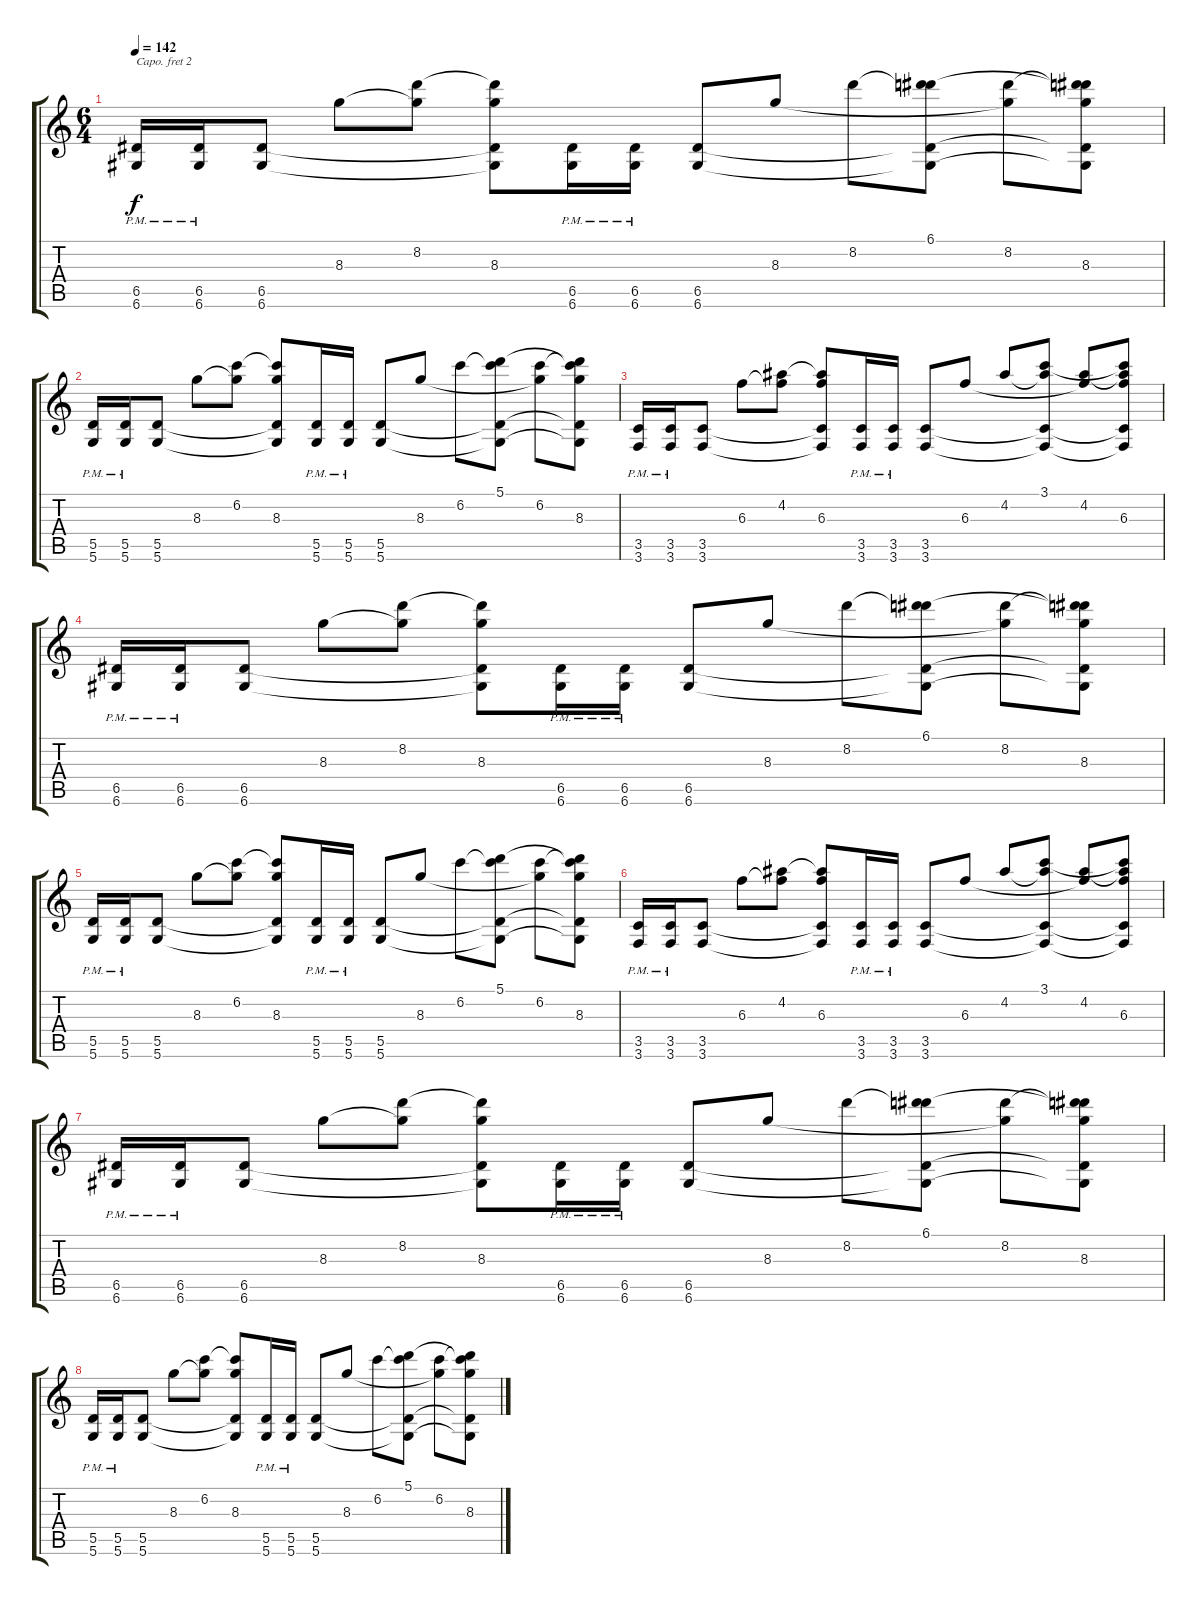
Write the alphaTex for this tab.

\track "" {instrument overdrivenguitar}
\staff {score tabs}
\capo 2
\tuning (G4 E4 A3 D3 G2 C2) {hide}
\ts (6 4)
\tempo 142
\clef g2
\ks c
(6.5{pm} 6.6{pm}).16{dy f} (6.5{pm} 6.6{pm}).16 (6.5 6.6).8 8.3.8 (8.2 8.3{t}).8 (8.2{t} 8.3 6.5{t} 6.6{t}).8 (6.5{pm} 6.6{pm}).16 (6.5{pm} 6.6{pm}).16 (6.5 6.6).8 8.3.8 8.2.8 (6.1 8.2{t} 6.5{t} 6.6{t}).8 (8.2 8.3{t}).8 (6.1{t} 8.2{t} 8.3 6.5{t} 6.6{t}).8 |
(5.5{pm} 5.6{pm}).16 (5.5{pm} 5.6{pm}).16 (5.5 5.6).8 8.3.8 (6.2 8.3{t}).8 (6.2{t} 8.3 5.5{t} 5.6{t}).8 (5.5{pm} 5.6{pm}).16 (5.5{pm} 5.6{pm}).16 (5.5 5.6).8 8.3.8 6.2.8 (5.1 6.2{t} 5.5{t} 5.6{t}).8 (6.2 8.3{t}).8 (5.1{t} 6.2{t} 8.3 5.5{t} 5.6{t}).8 |
(3.5{pm} 3.6{pm}).16 (3.5{pm} 3.6{pm}).16 (3.5 3.6).8 6.3.8 (4.2 6.3{t}).8 (4.2{t} 6.3 3.5{t} 3.6{t}).8 (3.5{pm} 3.6{pm}).16 (3.5{pm} 3.6{pm}).16 (3.5 3.6).8 6.3.8 4.2.8 (3.1 4.2{t} 3.5{t} 3.6{t}).8 (4.2 6.3{t}).8 (3.1{t} 4.2{t} 6.3 3.5{t} 3.6{t}).8 |
(6.5{pm} 6.6{pm}).16 (6.5{pm} 6.6{pm}).16 (6.5 6.6).8 8.3.8 (8.2 8.3{t}).8 (8.2{t} 8.3 6.5{t} 6.6{t}).8 (6.5{pm} 6.6{pm}).16 (6.5{pm} 6.6{pm}).16 (6.5 6.6).8 8.3.8 8.2.8 (6.1 8.2{t} 6.5{t} 6.6{t}).8 (8.2 8.3{t}).8 (6.1{t} 8.2{t} 8.3 6.5{t} 6.6{t}).8 |
(5.5{pm} 5.6{pm}).16 (5.5{pm} 5.6{pm}).16 (5.5 5.6).8 8.3.8 (6.2 8.3{t}).8 (6.2{t} 8.3 5.5{t} 5.6{t}).8 (5.5{pm} 5.6{pm}).16 (5.5{pm} 5.6{pm}).16 (5.5 5.6).8 8.3.8 6.2.8 (5.1 6.2{t} 5.5{t} 5.6{t}).8 (6.2 8.3{t}).8 (5.1{t} 6.2{t} 8.3 5.5{t} 5.6{t}).8 |
(3.5{pm} 3.6{pm}).16 (3.5{pm} 3.6{pm}).16 (3.5 3.6).8 6.3.8 (4.2 6.3{t}).8 (4.2{t} 6.3 3.5{t} 3.6{t}).8 (3.5{pm} 3.6{pm}).16 (3.5{pm} 3.6{pm}).16 (3.5 3.6).8 6.3.8 4.2.8 (3.1 4.2{t} 3.5{t} 3.6{t}).8 (4.2 6.3{t}).8 (3.1{t} 4.2{t} 6.3 3.5{t} 3.6{t}).8 |
(6.5{pm} 6.6{pm}).16 (6.5{pm} 6.6{pm}).16 (6.5 6.6).8 8.3.8 (8.2 8.3{t}).8 (8.2{t} 8.3 6.5{t} 6.6{t}).8 (6.5{pm} 6.6{pm}).16 (6.5{pm} 6.6{pm}).16 (6.5 6.6).8 8.3.8 8.2.8 (6.1 8.2{t} 6.5{t} 6.6{t}).8 (8.2 8.3{t}).8 (6.1{t} 8.2{t} 8.3 6.5{t} 6.6{t}).8 |
(5.5{pm} 5.6{pm}).16 (5.5{pm} 5.6{pm}).16 (5.5 5.6).8 8.3.8 (6.2 8.3{t}).8 (6.2{t} 8.3 5.5{t} 5.6{t}).8 (5.5{pm} 5.6{pm}).16 (5.5{pm} 5.6{pm}).16 (5.5 5.6).8 8.3.8 6.2.8 (5.1 6.2{t} 5.5{t} 5.6{t}).8 (6.2 8.3{t}).8 (5.1{t} 6.2{t} 8.3 5.5{t} 5.6{t}).8
